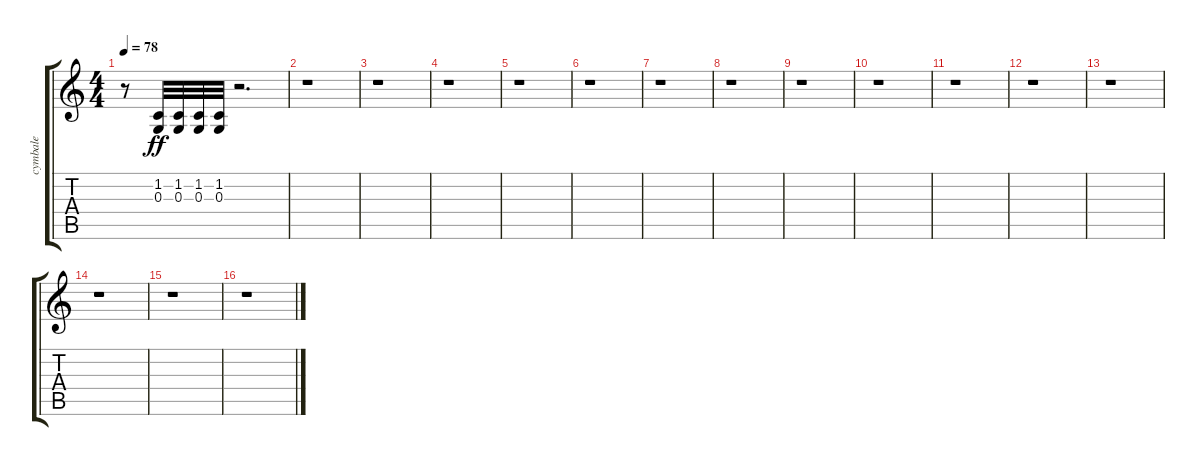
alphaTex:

\track ("cymbale" "cymbale") {instrument reversecymbal}
\staff {score tabs}
\tuning (E4 B3 G3 D3 A2 E2) {hide}
\ts (4 4)
\tempo 78
\clef g2
\ks c
r.8{dy ff instrument reversecymbal} (1.2 0.3).32{volume 0} (1.2 0.3).32{volume 4} (1.2 0.3).32{volume 8} (1.2 0.3).32{volume 12} r.2{d} |
r.1 |
r.1 |
r.1 |
r.1 |
r.1 |
r.1 |
r.1 |
r.1 |
r.1 |
r.1 |
r.1 |
r.1 |
r.1 |
r.1 |
r.1
